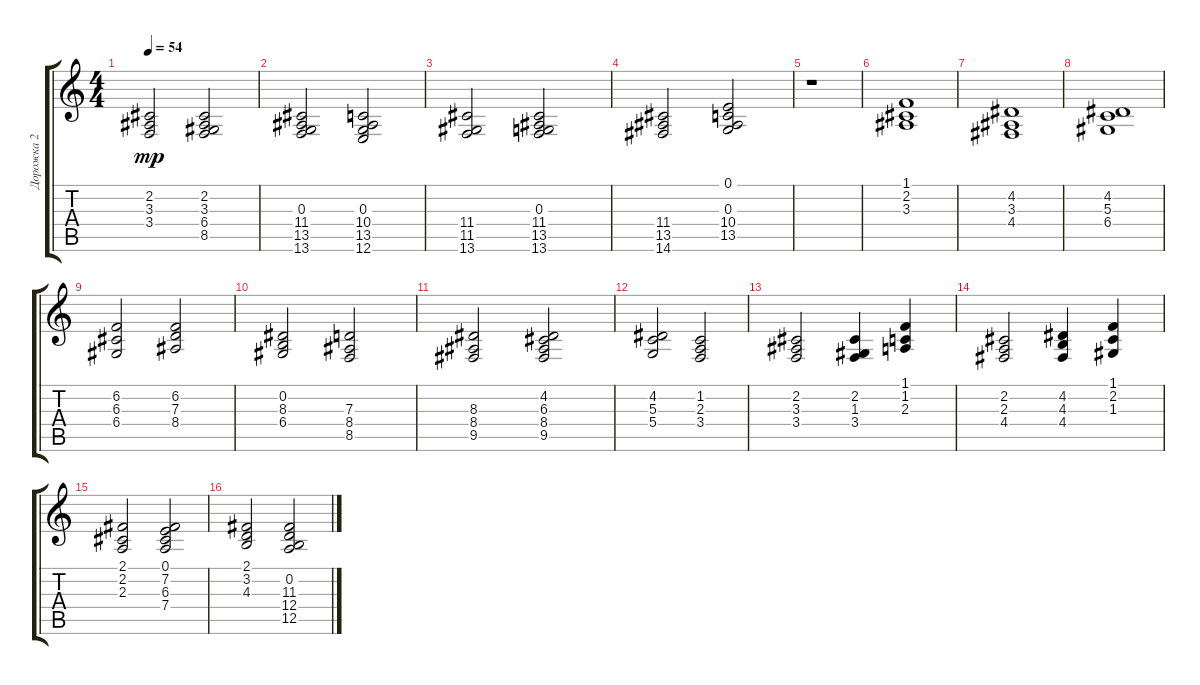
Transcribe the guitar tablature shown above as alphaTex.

\track ("Дорожка 2" "Дорожка 2") {instrument synthstrings1}
\staff {score tabs}
\tuning (E4 B3 G3 D3 A2 E2) {hide}
\ts (4 4)
\tempo 54
\clef g2
\ks c
(2.2 3.3 3.4).2{dy mp} (2.2 3.3 6.4 8.5).2 |
(0.3 11.4 13.5 13.6).2 (0.3 10.4 13.5 12.6).2 |
(11.4 11.5 13.6).2 (0.3 11.4 13.5 13.6).2 |
(11.4 13.5 14.6).2 (0.1 0.3 10.4 13.5).2 |
r.1 |
(1.1 2.2 3.3).1 |
(4.2 3.3 4.4).1 |
(4.2 5.3 6.4).1 |
(6.2 6.3 6.4).2 (6.2 7.3 8.4).2 |
(0.2 8.3 6.4).2 (7.3 8.4 8.5).2 |
(8.3 8.4 9.5).2 (4.2 6.3 8.4 9.5).2 |
(4.2 5.3 5.4).2 (1.2 2.3 3.4).2 |
(2.2 3.3 3.4).2 (2.2 1.3 3.4).4 (1.1 1.2 2.3).4 |
(2.2 2.3 4.4).2 (4.2 4.3 4.4).4 (1.1 2.2 1.3).4 |
(2.1 2.2 2.3).2 (0.1 7.2 6.3 7.4).2 |
(2.1 3.2 4.3).2 (0.2 11.3 12.4 12.5).2
